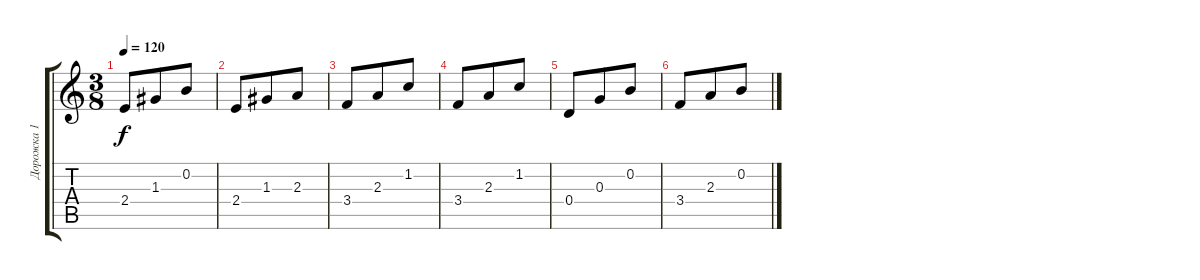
\track ("Дорожка 1" "Дорожка 1") {instrument acousticguitarsteel}
\staff {score tabs}
\tuning (E4 B3 G3 D3 A2 E2) {hide}
\ts (3 8)
\tempo 120
\clef g2
\ks c
2.4.8{dy f} 1.3.8 0.2.8 |
2.4.8 1.3.8 2.3.8 |
3.4.8 2.3.8 1.2.8 |
3.4.8 2.3.8 1.2.8 |
0.4.8 0.3.8 0.2.8 |
3.4.8 2.3.8 0.2.8
